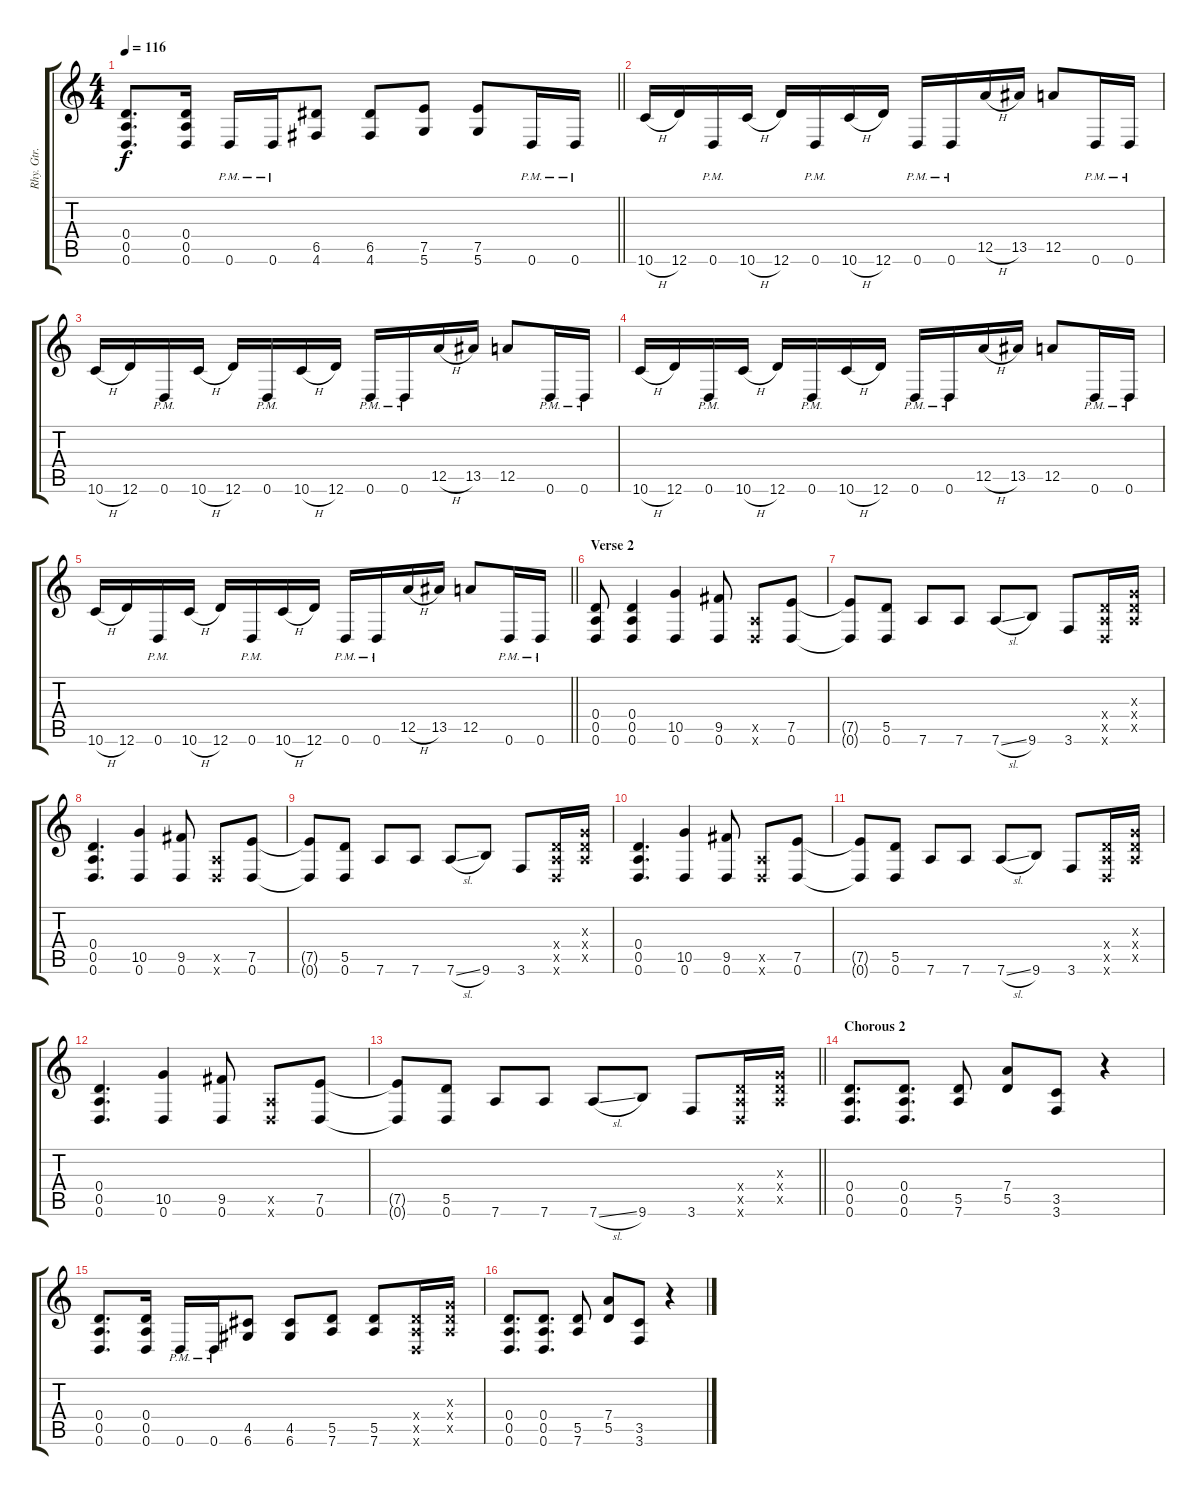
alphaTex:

\track ("Rhy. Gtr. 2" "Rhy. Gtr. ") {instrument distortionguitar}
\staff {score tabs}
\tuning (E4 B3 G3 D3 A2 D2) {hide}
\ts (4 4)
\tempo 116
\clef g2
\barLineRight lightlight
\ks c
(0.4 0.5 0.6).8{d dy f} (0.4 0.5 0.6).16 0.6{pm}.16 0.6{pm}.16 (6.5 4.6).8 (6.5 4.6).8 (7.5 5.6).8 (7.5 5.6).8 0.6{pm}.16 0.6{pm}.16 |
\section ("" "")
10.6{h}.16 12.6.16 0.6{pm}.16 10.6{h}.16 12.6.16 0.6{pm}.16 10.6{h}.16 12.6.16 0.6{pm}.16 0.6{pm}.16 12.5{h}.16 13.5.16 12.5.8 0.6{pm}.16 0.6{pm}.16 |
10.6{h}.16 12.6.16 0.6{pm}.16 10.6{h}.16 12.6.16 0.6{pm}.16 10.6{h}.16 12.6.16 0.6{pm}.16 0.6{pm}.16 12.5{h}.16 13.5.16 12.5.8 0.6{pm}.16 0.6{pm}.16 |
10.6{h}.16 12.6.16 0.6{pm}.16 10.6{h}.16 12.6.16 0.6{pm}.16 10.6{h}.16 12.6.16 0.6{pm}.16 0.6{pm}.16 12.5{h}.16 13.5.16 12.5.8 0.6{pm}.16 0.6{pm}.16 |
\barLineRight lightlight
10.6{h}.16 12.6.16 0.6{pm}.16 10.6{h}.16 12.6.16 0.6{pm}.16 10.6{h}.16 12.6.16 0.6{pm}.16 0.6{pm}.16 12.5{h}.16 13.5.16 12.5.8 0.6{pm}.16 0.6{pm}.16 |
\section ("" "Verse 2")
(0.4 0.5 0.6).8 (0.4 0.5 0.6).4 (10.5 0.6).4 (9.5 0.6).8 (0.5{x} 0.6{x}).8 (7.5 0.6).8 |
(7.5{t} 0.6{t}).8 (5.5 0.6).8 7.6.8 7.6.8 7.6{sl}.8 9.6.8 3.6.8 (0.4{x} 0.5{x} 0.6{x}).16 (0.3{x} 0.4{x} 0.5{x}).16 |
(0.4 0.5 0.6).4{d} (10.5 0.6).4 (9.5 0.6).8 (0.5{x} 0.6{x}).8 (7.5 0.6).8 |
(7.5{t} 0.6{t}).8 (5.5 0.6).8 7.6.8 7.6.8 7.6{sl}.8 9.6.8 3.6.8 (0.4{x} 0.5{x} 0.6{x}).16 (0.3{x} 0.4{x} 0.5{x}).16 |
(0.4 0.5 0.6).4{d} (10.5 0.6).4 (9.5 0.6).8 (0.5{x} 0.6{x}).8 (7.5 0.6).8 |
(7.5{t} 0.6{t}).8 (5.5 0.6).8 7.6.8 7.6.8 7.6{sl}.8 9.6.8 3.6.8 (0.4{x} 0.5{x} 0.6{x}).16 (0.3{x} 0.4{x} 0.5{x}).16 |
(0.4 0.5 0.6).4{d} (10.5 0.6).4 (9.5 0.6).8 (0.5{x} 0.6{x}).8 (7.5 0.6).8 |
\barLineRight lightlight
(7.5{t} 0.6{t}).8 (5.5 0.6).8 7.6.8 7.6.8 7.6{sl}.8 9.6.8 3.6.8 (0.4{x} 0.5{x} 0.6{x}).16 (0.3{x} 0.4{x} 0.5{x}).16 |
\section ("" "Chorous 2")
(0.4 0.5 0.6).8{d} (0.4 0.5 0.6).8{d} (5.5 7.6).8 (7.4 5.5).8 (3.5 3.6).8 r.4 |
(0.4 0.5 0.6).8{d} (0.4 0.5 0.6).16 0.6{pm}.16 0.6{pm}.16 (4.5 6.6).8 (4.5 6.6).8 (5.5 7.6).8 (5.5 7.6).8 (0.4{x} 0.5{x} 0.6{x}).16 (0.3{x} 0.4{x} 0.5{x}).16 |
(0.4 0.5 0.6).8{d} (0.4 0.5 0.6).8{d} (5.5 7.6).8 (7.4 5.5).8 (3.5 3.6).8 r.4
